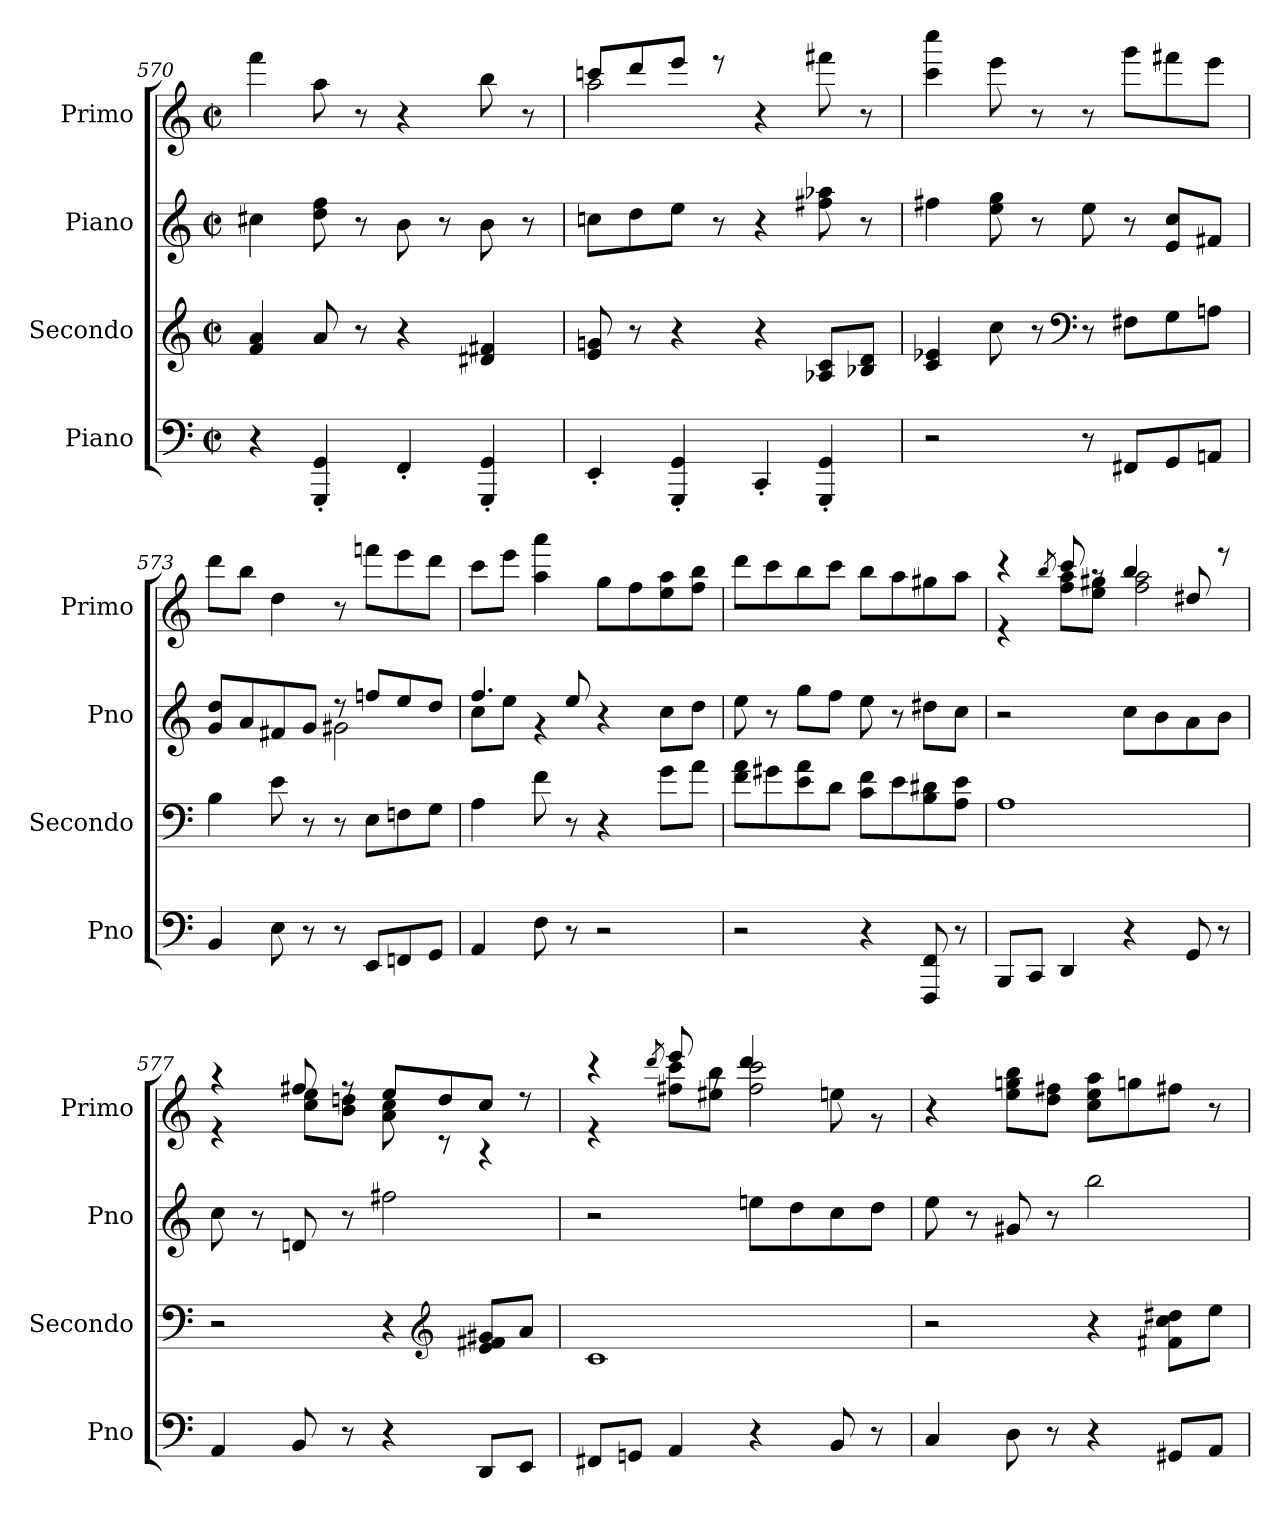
**kern	**kern	**kern	**kern
*part4	*part3	*part2	*part1
*staff4	*staff3	*staff2	*staff1
*I"Piano	*I"Secondo	*I"Piano	*I"Primo
*I'Pno	*I'Secondo	*I'Pno	*I'Primo
*clefF4	*clefG2	*clefG2	*clefG2
*k[]	*k[]	*k[]	*k[]
*M4/4	*M4/4	*M4/4	*M4/4
*met(c|)	*met(c|)	*met(c|)	*met(c|)
=570	=570	=570	=570
4r	4f/ 4a/	4cc#X\	4fff\
4GGG/' 4GG/'	8a/	8dd\ 8ff\	8aa\
.	8r	8r	8r
4FF'/	4r	8b\	4r
.	.	8r	.
4GGG/' 4GG/'	4d#X/ 4f#X/	8b\	8bb\
.	.	8r	8r
=571	=571	=571	=571
*	*	*	*^
4EE'/	8e/ 8gn/	8ccn\L	8cccn/L	2aa\
.	8r	8dd\	8ddd/	.
4GGG/' 4GG/'	4r	8ee\J	8eee/J	.
.	.	8r	8r	.
4CC'/	4r	4r	4r	2ryy
4GGG/' 4GG/'	8A-X/ 8c/L	8ff#X\ 8aa-X\	8fff#X\	.
.	8B-X/ 8d/J	8r	8r	.
*	*	*	*v	*v
=572	=572	=572	=572
2r	4c/ 4e-X/	4ff#X\	4ccc\ 4cccc\
.	8cc\	8ee\ 8gg\	8eee\
.	8r	8r	8r
*	*clefF4	*	*
8r	8r	8ee\	8r
8FF#X/L	8F#X\L	8r	8ggg\L
8GG/	8G\	8e/ 8cc/L	8fff#X\
8AAn/J	8An\J	8f#X/J	8eee\J
!!LO:LB:g=z
=573	=573	=573	=573
*	*	*^	*
4BB/	4B\	8g/ 8dd/L	2ryy	8ddd\L
.	.	8a/	.	8bb\J
8E\	8e\	8f#X/	.	4dd\
8r	8r	8g/J	.	.
8r	8r	8r	2g#X\	8r
8EE/L	8E\L	8ffn/L	.	8fffn\L
8FFn/	8Fn\	8ee/	.	8eee\
8GG/J	8G\J	8dd/J	.	8ddd\J
=574	=574	=574	=574	=574
4AA/	4A\	4.ff/	8cc\L	8ccc\L
.	.	.	8ee\J	8eee\J
8F\	8f\	.	4r	4aa\ 4aaa\
8r	8r	8ee/	.	.
2r	4r	4r	2ryy	8gg\L
.	.	.	.	8ff\
.	8g\L	8cc\L	.	8ee\ 8aa\
.	8a\J	8dd\J	.	8ff\ 8bb\J
*	*	*v	*v	*
=575	=575	=575	=575
2r	8f\ 8a\L	8ee\	8ddd\L
.	8g#X\	8r	8ccc\
.	8e\ 8a\	8gg\L	8bb\
.	8d\J	8ff\J	8ccc\J
4r	8c\ 8f\L	8ee\	8bb\L
.	8e\	8r	8aa\
8FFF/ 8FF/	8B\ 8d#X\	8dd#X\L	8gg#X\
8r	8A\ 8e\J	8cc\J	8aa\J
!!LO:LB:g=z
=576	=576	=576	=576
*	*	*	*^
8BBB/L	1A	2r	4r	4r
8CC/J	.	.	.	.
.	.	.	.	8qbb/
4DD/	.	.	8ccc/	8ff\ 8aa\L
.	.	.	8raa	8ee\ 8gg#X\J
4r	.	8cc\L	4bb/	2ff\ 2aa\
.	.	8b\	.	.
8GG/	.	8a\	8dd#X/	.
8r	.	8b\J	8r	.
=577	=577	=577	=577	=577
4AA/	2r	8cc\	4r	4r
.	.	8r	.	.
8BB/	.	8dn/	8ff#X/	8cc\ 8ee\L
8r	.	8r	8rff	8b\ 8ddn\J
4r	4r	2ff#X\	8ee/L	8a\ 8cc\
*	*clefG2	*	*	*
.	.	.	8dd/	8rc
8DD/L	8e/ 8f#X/ 8g#X/L	.	8cc/J	4rA
8EE/J	8a/J	.	8r	.
=578	=578	=578	=578	=578
8FF#X/L	1c	2r	4r	4r
8GGn/J	.	.	.	.
.	.	.	8qddd/	.
4AA/	.	.	8ff#X\ 8ccc\L	8eee/
.	.	.	8ee#X\ 8bb\J	8raa
4r	.	8een\L	2ff#\ 2ccc\	4ddd/
.	.	8dd\	.	.
8BB/	.	8cc\	.	8een\
8r	.	8dd\J	.	8r
*	*	*	*v	*v
!!LO:PB:g=z
=579	=579	=579	=579
4C/	2r	8ee\	4r
.	.	8r	.
8D\	.	8g#X/	8ee\ 8ggn\ 8bb\L
8r	.	8r	8dd\ 8ff#X\J
4r	4r	2bb\	8cc\ 8ee\ 8aa\L
.	.	.	8ggn\
8GG#X/L	8f#X\ 8cc\ 8dd#X\L	.	8ff#X\J
8AA/J	8ee\J	.	8r
=	=	=	=
*-	*-	*-	*-
